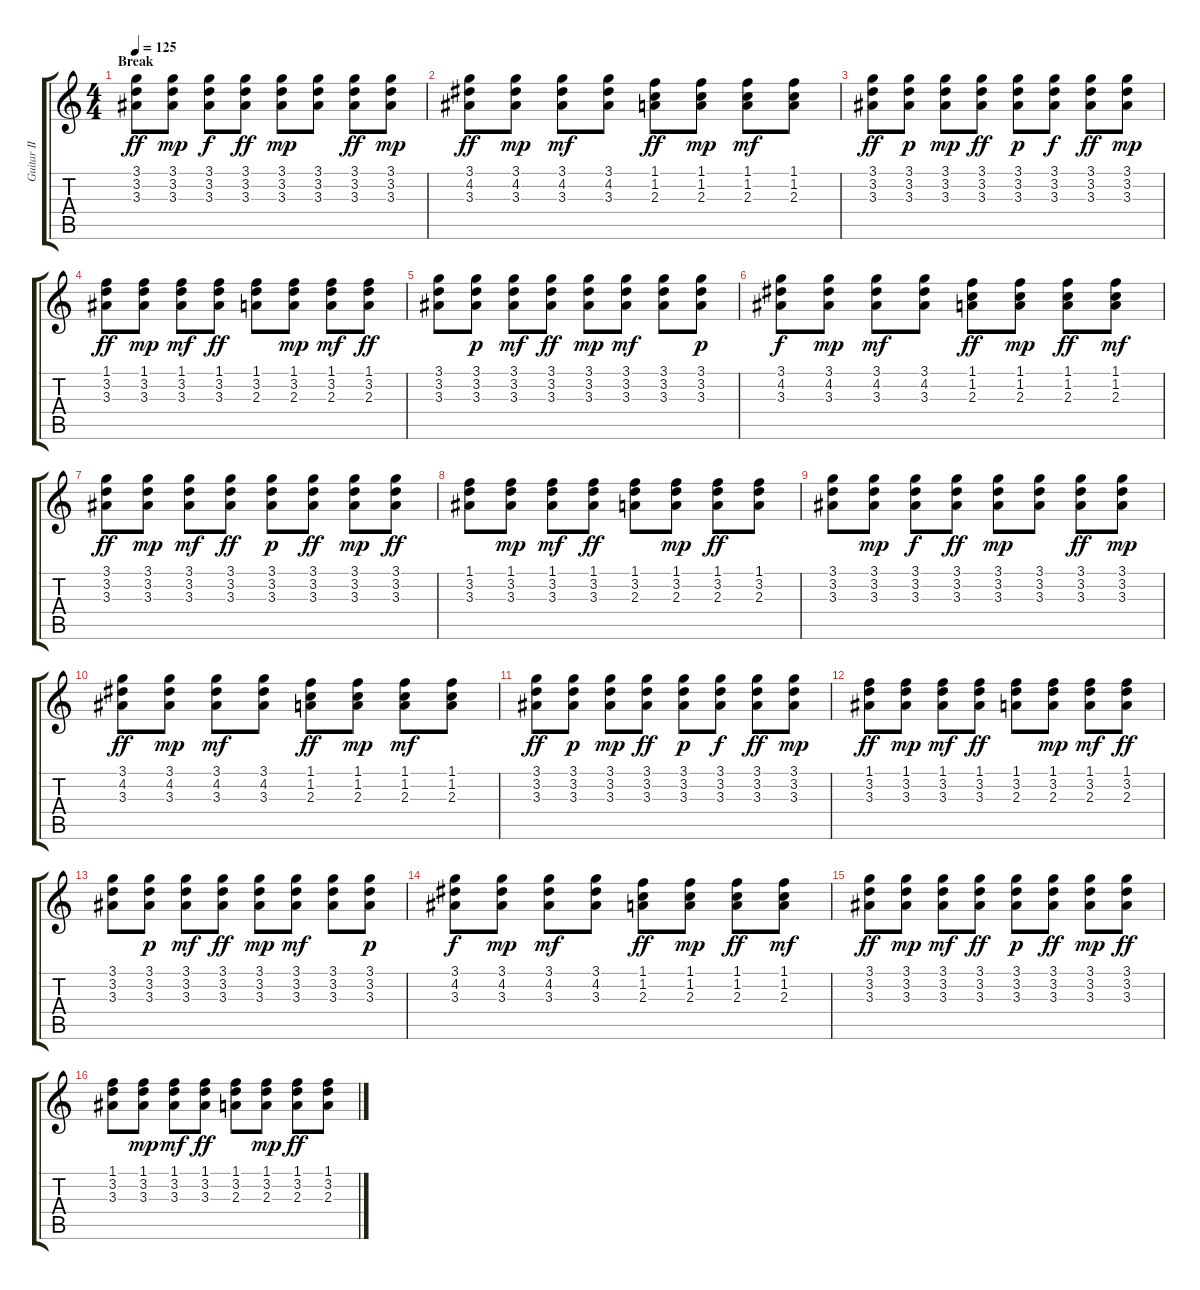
\track ("Guitar II" "Guitar II") {instrument acousticguitarsteel}
\staff {score tabs}
\tuning (E4 B3 G3 D3 A2 E2) {hide}
\ts (4 4)
\section ("" "Break")
\tempo 125
\clef g2
\ks c
(3.1 3.2 3.3).8{dy ff} (3.1 3.2 3.3).8{dy mp} (3.1 3.2 3.3).8{dy f} (3.1 3.2 3.3).8{dy ff} (3.1 3.2 3.3).8{dy mp} (3.1 3.2 3.3).8 (3.1 3.2 3.3).8{dy ff} (3.1 3.2 3.3).8{dy mp} |
(3.1 4.2 3.3).8{dy ff} (3.1 4.2 3.3).8{dy mp} (3.1 4.2 3.3).8{dy mf} (3.1 4.2 3.3).8 (1.1 1.2 2.3).8{dy ff} (1.1 1.2 2.3).8{dy mp} (1.1 1.2 2.3).8{dy mf} (1.1 1.2 2.3).8 |
(3.1 3.2 3.3).8{dy ff} (3.1 3.2 3.3).8{dy p} (3.1 3.2 3.3).8{dy mp} (3.1 3.2 3.3).8{dy ff} (3.1 3.2 3.3).8{dy p} (3.1 3.2 3.3).8{dy f} (3.1 3.2 3.3).8{dy ff} (3.1 3.2 3.3).8{dy mp} |
(1.1 3.2 3.3).8{dy ff} (1.1 3.2 3.3).8{dy mp} (1.1 3.2 3.3).8{dy mf} (1.1 3.2 3.3).8{dy ff} (1.1 3.2 2.3).8 (1.1 3.2 2.3).8{dy mp} (1.1 3.2 2.3).8{dy mf} (1.1 3.2 2.3).8{dy ff} |
(3.1 3.2 3.3).8 (3.1 3.2 3.3).8{dy p} (3.1 3.2 3.3).8{dy mf} (3.1 3.2 3.3).8{dy ff} (3.1 3.2 3.3).8{dy mp} (3.1 3.2 3.3).8{dy mf} (3.1 3.2 3.3).8 (3.1 3.2 3.3).8{dy p} |
(3.1 4.2 3.3).8{dy f} (3.1 4.2 3.3).8{dy mp} (3.1 4.2 3.3).8{dy mf} (3.1 4.2 3.3).8 (1.1 1.2 2.3).8{dy ff} (1.1 1.2 2.3).8{dy mp} (1.1 1.2 2.3).8{dy ff} (1.1 1.2 2.3).8{dy mf} |
(3.1 3.2 3.3).8{dy ff} (3.1 3.2 3.3).8{dy mp} (3.1 3.2 3.3).8{dy mf} (3.1 3.2 3.3).8{dy ff} (3.1 3.2 3.3).8{dy p} (3.1 3.2 3.3).8{dy ff} (3.1 3.2 3.3).8{dy mp} (3.1 3.2 3.3).8{dy ff} |
(1.1 3.2 3.3).8 (1.1 3.2 3.3).8{dy mp} (1.1 3.2 3.3).8{dy mf} (1.1 3.2 3.3).8{dy ff} (1.1 3.2 2.3).8 (1.1 3.2 2.3).8{dy mp} (1.1 3.2 2.3).8{dy ff} (1.1 3.2 2.3).8 |
(3.1 3.2 3.3).8 (3.1 3.2 3.3).8{dy mp} (3.1 3.2 3.3).8{dy f} (3.1 3.2 3.3).8{dy ff} (3.1 3.2 3.3).8{dy mp} (3.1 3.2 3.3).8 (3.1 3.2 3.3).8{dy ff} (3.1 3.2 3.3).8{dy mp} |
(3.1 4.2 3.3).8{dy ff} (3.1 4.2 3.3).8{dy mp} (3.1 4.2 3.3).8{dy mf} (3.1 4.2 3.3).8 (1.1 1.2 2.3).8{dy ff} (1.1 1.2 2.3).8{dy mp} (1.1 1.2 2.3).8{dy mf} (1.1 1.2 2.3).8 |
(3.1 3.2 3.3).8{dy ff} (3.1 3.2 3.3).8{dy p} (3.1 3.2 3.3).8{dy mp} (3.1 3.2 3.3).8{dy ff} (3.1 3.2 3.3).8{dy p} (3.1 3.2 3.3).8{dy f} (3.1 3.2 3.3).8{dy ff} (3.1 3.2 3.3).8{dy mp} |
(1.1 3.2 3.3).8{dy ff} (1.1 3.2 3.3).8{dy mp} (1.1 3.2 3.3).8{dy mf} (1.1 3.2 3.3).8{dy ff} (1.1 3.2 2.3).8 (1.1 3.2 2.3).8{dy mp} (1.1 3.2 2.3).8{dy mf} (1.1 3.2 2.3).8{dy ff} |
(3.1 3.2 3.3).8 (3.1 3.2 3.3).8{dy p} (3.1 3.2 3.3).8{dy mf} (3.1 3.2 3.3).8{dy ff} (3.1 3.2 3.3).8{dy mp} (3.1 3.2 3.3).8{dy mf} (3.1 3.2 3.3).8 (3.1 3.2 3.3).8{dy p} |
(3.1 4.2 3.3).8{dy f} (3.1 4.2 3.3).8{dy mp} (3.1 4.2 3.3).8{dy mf} (3.1 4.2 3.3).8 (1.1 1.2 2.3).8{dy ff} (1.1 1.2 2.3).8{dy mp} (1.1 1.2 2.3).8{dy ff} (1.1 1.2 2.3).8{dy mf} |
(3.1 3.2 3.3).8{dy ff} (3.1 3.2 3.3).8{dy mp} (3.1 3.2 3.3).8{dy mf} (3.1 3.2 3.3).8{dy ff} (3.1 3.2 3.3).8{dy p} (3.1 3.2 3.3).8{dy ff} (3.1 3.2 3.3).8{dy mp} (3.1 3.2 3.3).8{dy ff} |
(1.1 3.2 3.3).8 (1.1 3.2 3.3).8{dy mp} (1.1 3.2 3.3).8{dy mf} (1.1 3.2 3.3).8{dy ff} (1.1 3.2 2.3).8 (1.1 3.2 2.3).8{dy mp} (1.1 3.2 2.3).8{dy ff} (1.1 3.2 2.3).8
